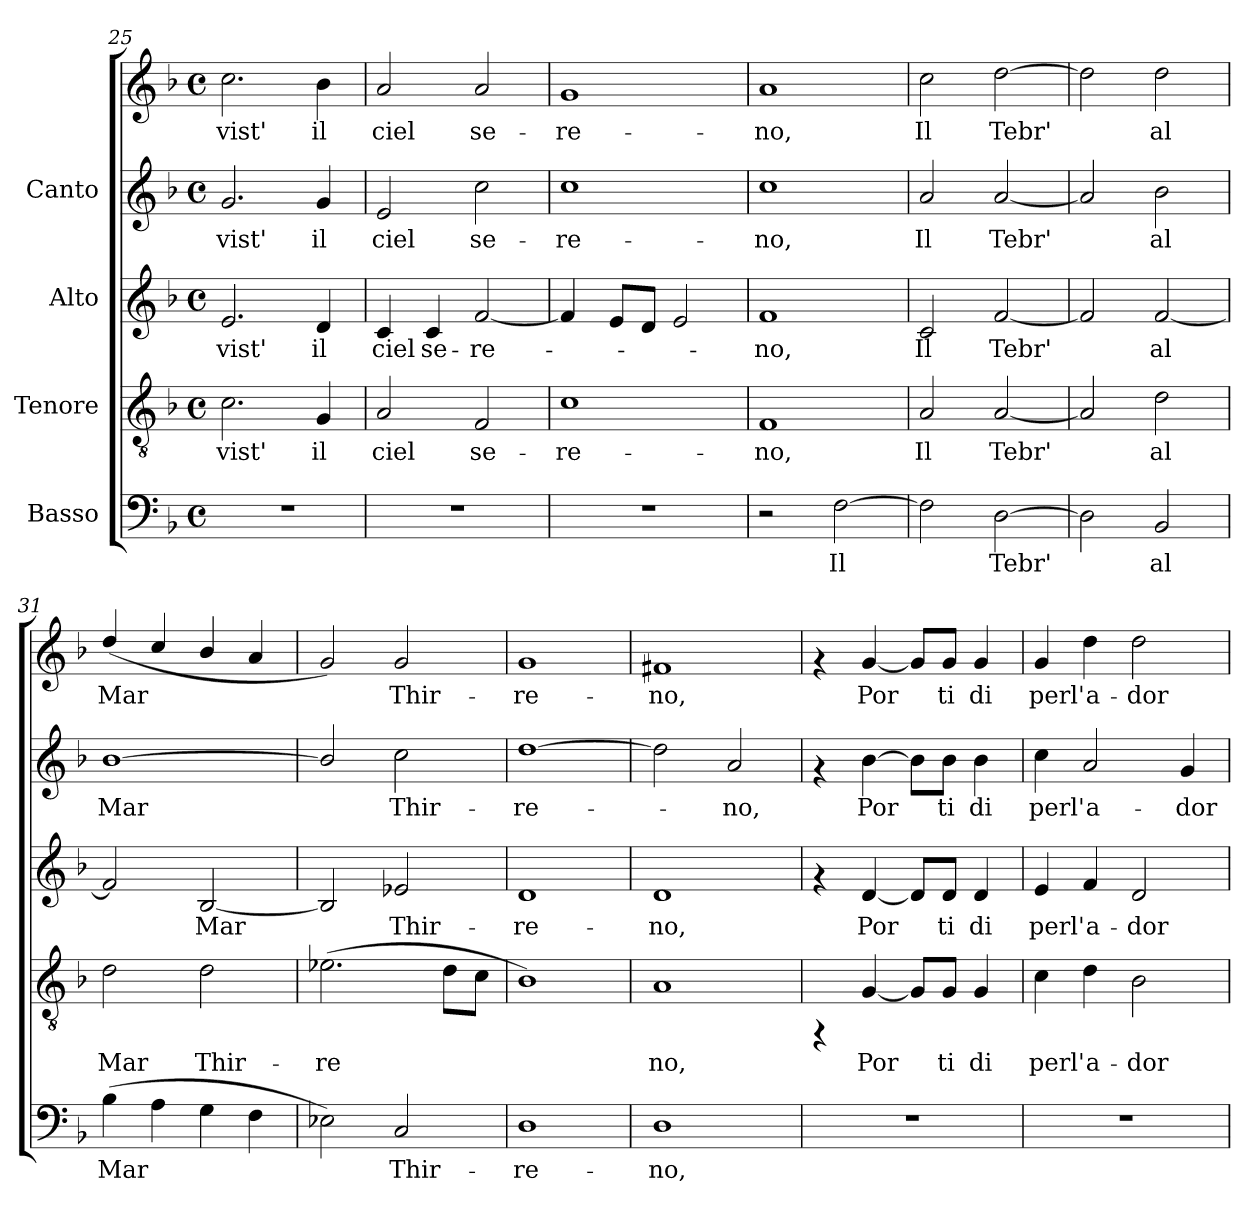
**kern	**text	**kern	**text	**kern	**text	**kern	**text	**kern	**text
*part4	*part4	*part3	*part3	*part2	*part2	*part1	*part1	*part1	*part1
*staff5	*staff5	*staff4	*staff4	*staff3	*staff3	*staff2	*staff2	*staff1	*staff1
*I"Basso	*	*I"Tenore	*	*I"Alto	*	*I"Canto	*	*	*
*clefF4	*	*clefGv2	*	*clefG2	*	*clefG2	*	*clefG2	*
*k[b-]	*	*k[b-]	*	*k[b-]	*	*k[b-]	*	*k[b-]	*
*F:	*	*F:	*	*F:	*	*F:	*	*F:	*
*M4/4	*	*M4/4	*	*M4/4	*	*M4/4	*	*M4/4	*
*met(c)	*	*met(c)	*	*met(c)	*	*met(c)	*	*met(c)	*
=25	=25	=25	=25	=25	=25	=25	=25	=25	=25
!	!	!	!LO:LY:b:cj	!	!LO:LY:b:cj	!	!LO:LY:b:cj	!	!LO:LY:b:cj
1r	.	2.c\	vist'	2.e/	vist'	2.g/	vist'	2.cc\	vist'
!	!	!	!LO:LY:b:cj	!	!LO:LY:b:cj	!	!LO:LY:b:cj	!	!LO:LY:b:cj
.	.	4G/	il	4d/	il	4g/	il	4b-\	il
!!LO:LB:g=z
=26	=26	=26	=26	=26	=26	=26	=26	=26	=26
!	!	!	!LO:LY:b:cj	!	!LO:LY:b:cj	!	!LO:LY:b:cj	!	!LO:LY:b:cj
1r	.	2A/	ciel	4c/	ciel	2e/	-ciel	2a/	ciel
!	!	!	!	!	!LO:LY:b:cj	!	!	!	!
.	.	.	.	4c/	se-	.	.	.	.
!	!	!	!LO:LY:b:cj	!	!LO:LY:b:cj	!	!LO:LY:b:cj	!	!LO:LY:b:cj
.	.	2F/	se-	[<2f/	-re-	2cc\	se-	2a/	se-
=27	=27	=27	=27	=27	=27	=27	=27	=27	=27
!	!	!	!LO:LY:b:cj	!	!	!	!LO:LY:b:cj	!	!LO:LY:b:cj
1r	.	1c	-re-	4f/]	.	1cc	-re-	1g	-re-
.	.	.	.	8e/L	.	.	.	.	.
.	.	.	.	8d/J	.	.	.	.	.
.	.	.	.	2e/	.	.	.	.	.
=28	=28	=28	=28	=28	=28	=28	=28	=28	=28
!	!	!	!LO:LY:b:cj	!	!LO:LY:b:cj	!	!LO:LY:b:cj	!	!LO:LY:b:cj
2r	.	1F	-no,	1f	-no,	1cc	no,	1a	-no,
!	!LO:LY:b:cj	!	!	!	!	!	!	!	!
[>2F\	Il	.	.	.	.	.	.	.	.
=29	=29	=29	=29	=29	=29	=29	=29	=29	=29
!	!LO:LY:b:cj	!	!LO:LY:b:cj	!	!LO:LY:b:cj	!	!LO:LY:b:cj	!	!LO:LY:b:cj
2F\]	.	2A/	Il	2c/	Il	2a/	Il	2cc\	Il
!	!LO:LY:b:cj	!	!LO:LY:b:cj	!	!LO:LY:b:cj	!	!LO:LY:b:cj	!	!LO:LY:b:cj
[>2D\	Tebr'	[<2A/	Tebr'	[<2f/	Tebr'	[<2a/	Tebr'	[>2dd\	Tebr'
=30	=30	=30	=30	=30	=30	=30	=30	=30	=30
!	!LO:LY:b:cj	!	!LO:LY:b:cj	!	!LO:LY:b:cj	!	!LO:LY:b:cj	!	!LO:LY:b:cj
2D\]	.	2A/]	.	2f/]	.	2a/]	.	2dd\]	.
!	!LO:LY:b:cj	!	!LO:LY:b:cj	!	!LO:LY:b:cj	!	!LO:LY:b:cj	!	!LO:LY:b:cj
2BB-/	al	2d\	al	[<2f/	al	2b-\	al	2dd\	al
=31	=31	=31	=31	=31	=31	=31	=31	=31	=31
!	!LO:LY:b:cj	!	!LO:LY:b:cj	!	!LO:LY:b:cj	!	!LO:LY:b:cj	!	!LO:LY:b:cj
(>4B-\	Mar	2d\	Mar	2f/]	.	[>1b-	Mar	(<4dd/	Mar
!	!LO:LY:b:cj	!	!	!	!	!	!	!	!LO:LY:b:cj
4A\	.	.	.	.	.	.	.	4cc/	.
!	!LO:LY:b:cj	!	!LO:LY:b:cj	!	!LO:LY:b:cj	!	!	!	!LO:LY:b:cj
4G\	.	2d\	Thir-	[<2B-/	Mar	.	.	4b-/	.
!	!LO:LY:b:cj	!	!	!	!	!	!	!	!LO:LY:b:cj
4F\	.	.	.	.	.	.	.	4a/	.
=32	=32	=32	=32	=32	=32	=32	=32	=32	=32
!	!LO:LY:b:cj	!	!LO:LY:b:cj	!	!LO:LY:b:cj	!	!LO:LY:b:cj	!	!LO:LY:b:cj
2E-X\)	.	(>2.e-X\	-re-	2B-/]	.	2b-/]	-	2g/)	.
!	!LO:LY:b:cj	!	!	!	!LO:LY:b:cj	!	!LO:LY:b:cj	!	!LO:LY:b:cj
2C/	Thir-	.	.	2e-X/	Thir-	2cc\	Thir-	2g/	Thir-
!	!	!	!LO:LY:b:cj	!	!	!	!	!	!
.	.	8d\L	--	.	.	.	.	.	.
!	!	!	!LO:LY:b:cj	!	!	!	!	!	!
.	.	8c\J	--	.	.	.	.	.	.
!!LO:PB:g=z
=33	=33	=33	=33	=33	=33	=33	=33	=33	=33
!	!LO:LY:b:cj	!	!	!	!LO:LY:b:cj	!	!LO:LY:b:cj	!	!LO:LY:b:cj
1D	-re-	1B-)	.	1d	-re-	[>1dd	-re-	1g	-re-
=34	=34	=34	=34	=34	=34	=34	=34	=34	=34
!	!LO:LY:b:cj	!	!LO:LY:b:cj	!	!LO:LY:b:cj	!	!LO:LY:b:cj	!	!LO:LY:b:cj
1D	-no,	1A	-no,	1d	-no,	2dd\]	.	1f#X	-no,
!	!	!	!	!	!	!	!LO:LY:b:cj	!	!
.	.	.	.	.	.	2a/	no,	.	.
=35	=35	=35	=35	=35	=35	=35	=35	=35	=35
1r	.	4rFF	.	4rf	.	4rf	.	4rf	.
!	!	!	!LO:LY:b:cj	!	!LO:LY:b:cj	!	!LO:LY:b:cj	!	!LO:LY:b:cj
.	.	[<4G/	Por-	[<4d/	Por-	[>4b-\	Por-	[<4g/	Por-
!	!	!	!LO:LY:b:cj	!	!LO:LY:b:cj	!	!LO:LY:b:cj	!	!LO:LY:b:cj
.	.	8G/L]	-	8d/L]	-	8b-\L]	-	8g/L]	-
!	!	!	!LO:LY:b:cj	!	!LO:LY:b:cj	!	!LO:LY:b:cj	!	!LO:LY:b:cj
.	.	8G/J	ti	8d/J	ti	8b-\J	ti	8g/J	ti
!	!	!	!LO:LY:b:cj	!	!LO:LY:b:cj	!	!LO:LY:b:cj	!	!LO:LY:b:cj
.	.	4G/	di	4d/	di	4b-\	di	4g/	di
=36	=36	=36	=36	=36	=36	=36	=36	=36	=36
!	!	!	!LO:LY:b:cj	!	!LO:LY:b:cj	!	!LO:LY:b:cj	!	!LO:LY:b:cj
1r	.	4c\	perl'	4e/	perl'	4cc\	-perl'	4g/	perl'
!	!	!	!LO:LY:b:cj	!	!LO:LY:b:cj	!	!LO:LY:b:cj	!	!LO:LY:b:cj
.	.	4d\	a-	4f/	a-	2a/	a-	4dd\	a-
!	!	!	!LO:LY:b:cj	!	!LO:LY:b:cj	!	!	!	!LO:LY:b:cj
.	.	2B-\	-dor-	2d/	-dor-	.	.	2dd\	-dor-
!	!	!	!	!	!	!	!LO:LY:b:cj	!	!
.	.	.	.	.	.	4g/	-dor-	.	.
=	=	=	=	=	=	=	=	=	=
*-	*-	*-	*-	*-	*-	*-	*-	*-	*-
